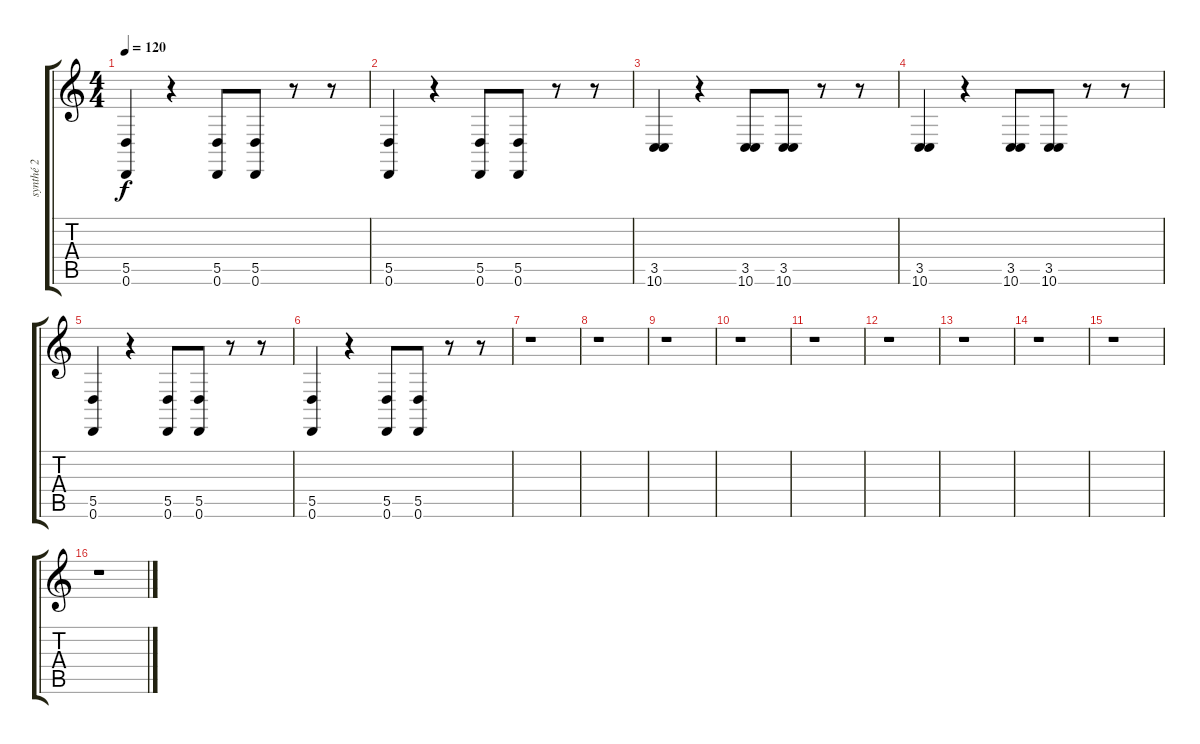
\track ("synthé 2" "synthé 2") {instrument synthvoice}
\staff {score tabs}
\tuning (E4 B3 G3 D3 A2 D2) {hide}
\ts (4 4)
\tempo 120
\clef g2
\ks c
(5.5 0.6).4{dy f} r.4 (5.5 0.6).8 (5.5 0.6).8 r.8 r.8 |
(5.5 0.6).4 r.4 (5.5 0.6).8 (5.5 0.6).8 r.8 r.8 |
(3.5 10.6).4 r.4 (3.5 10.6).8 (3.5 10.6).8 r.8 r.8 |
(3.5 10.6).4 r.4 (3.5 10.6).8 (3.5 10.6).8 r.8 r.8 |
(5.5 0.6).4 r.4 (5.5 0.6).8 (5.5 0.6).8 r.8 r.8 |
(5.5 0.6).4 r.4 (5.5 0.6).8 (5.5 0.6).8 r.8 r.8 |
r.1 |
r.1 |
r.1 |
r.1 |
r.1 |
r.1 |
r.1 |
r.1 |
r.1 |
r.1
